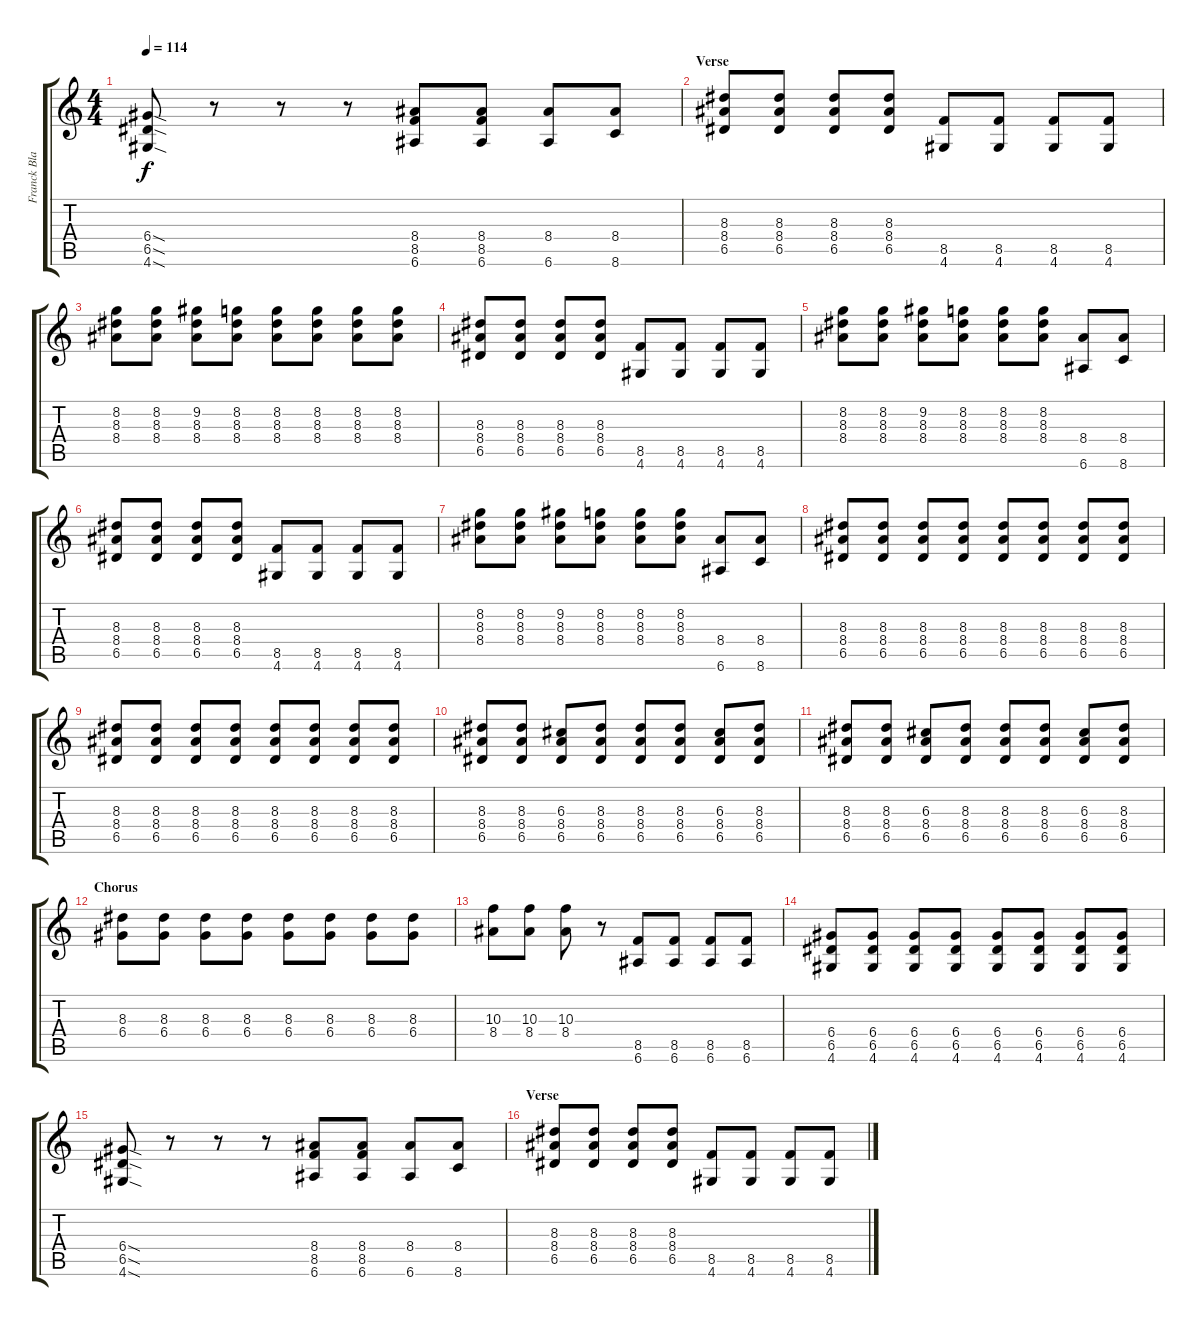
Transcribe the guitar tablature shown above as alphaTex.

\track ("Franck Black" "Franck Bla") {instrument overdrivenguitar}
\staff {score tabs}
\tuning (E4 B3 G3 D3 A2 E2) {hide}
\ts (4 4)
\tempo 114
\clef g2
\ks c
(6.4{sod} 6.5{sod} 4.6{sod}).8{dy f} r.8 r.8 r.8 (8.4 8.5 6.6).8 (8.4 8.5 6.6).8 (8.4 6.6).8 (8.4 8.6).8 |
\section ("" "Verse")
(8.3 8.4 6.5).8 (8.3 8.4 6.5).8 (8.3 8.4 6.5).8 (8.3 8.4 6.5).8 (8.5 4.6).8 (8.5 4.6).8 (8.5 4.6).8 (8.5 4.6).8 |
(8.2 8.3 8.4).8 (8.2 8.3 8.4).8 (9.2 8.3 8.4).8 (8.2 8.3 8.4).8 (8.2 8.3 8.4).8 (8.2 8.3 8.4).8 (8.2 8.3 8.4).8 (8.2 8.3 8.4).8 |
(8.3 8.4 6.5).8 (8.3 8.4 6.5).8 (8.3 8.4 6.5).8 (8.3 8.4 6.5).8 (8.5 4.6).8 (8.5 4.6).8 (8.5 4.6).8 (8.5 4.6).8 |
(8.2 8.3 8.4).8 (8.2 8.3 8.4).8 (9.2 8.3 8.4).8 (8.2 8.3 8.4).8 (8.2 8.3 8.4).8 (8.2 8.3 8.4).8 (8.4 6.6).8 (8.4 8.6).8 |
(8.3 8.4 6.5).8 (8.3 8.4 6.5).8 (8.3 8.4 6.5).8 (8.3 8.4 6.5).8 (8.5 4.6).8 (8.5 4.6).8 (8.5 4.6).8 (8.5 4.6).8 |
(8.2 8.3 8.4).8 (8.2 8.3 8.4).8 (9.2 8.3 8.4).8 (8.2 8.3 8.4).8 (8.2 8.3 8.4).8 (8.2 8.3 8.4).8 (8.4 6.6).8 (8.4 8.6).8 |
(8.3 8.4 6.5).8 (8.3 8.4 6.5).8 (8.3 8.4 6.5).8 (8.3 8.4 6.5).8 (8.3 8.4 6.5).8 (8.3 8.4 6.5).8 (8.3 8.4 6.5).8 (8.3 8.4 6.5).8 |
(8.3 8.4 6.5).8 (8.3 8.4 6.5).8 (8.3 8.4 6.5).8 (8.3 8.4 6.5).8 (8.3 8.4 6.5).8 (8.3 8.4 6.5).8 (8.3 8.4 6.5).8 (8.3 8.4 6.5).8 |
(8.3 8.4 6.5).8 (8.3 8.4 6.5).8 (6.3 8.4 6.5).8 (8.3 8.4 6.5).8 (8.3 8.4 6.5).8 (8.3 8.4 6.5).8 (6.3 8.4 6.5).8 (8.3 8.4 6.5).8 |
(8.3 8.4 6.5).8 (8.3 8.4 6.5).8 (6.3 8.4 6.5).8 (8.3 8.4 6.5).8 (8.3 8.4 6.5).8 (8.3 8.4 6.5).8 (6.3 8.4 6.5).8 (8.3 8.4 6.5).8 |
\section ("" "Chorus")
(8.3 6.4).8 (8.3 6.4).8 (8.3 6.4).8 (8.3 6.4).8 (8.3 6.4).8 (8.3 6.4).8 (8.3 6.4).8 (8.3 6.4).8 |
(10.3 8.4).8 (10.3 8.4).8 (10.3 8.4).8 r.8 (8.5 6.6).8 (8.5 6.6).8 (8.5 6.6).8 (8.5 6.6).8 |
(6.4 6.5 4.6).8 (6.4 6.5 4.6).8 (6.4 6.5 4.6).8 (6.4 6.5 4.6).8 (6.4 6.5 4.6).8 (6.4 6.5 4.6).8 (6.4 6.5 4.6).8 (6.4 6.5 4.6).8 |
(6.4{sod} 6.5{sod} 4.6{sod}).8 r.8 r.8 r.8 (8.4 8.5 6.6).8 (8.4 8.5 6.6).8 (8.4 6.6).8 (8.4 8.6).8 |
\section ("" "Verse")
(8.3 8.4 6.5).8 (8.3 8.4 6.5).8 (8.3 8.4 6.5).8 (8.3 8.4 6.5).8 (8.5 4.6).8 (8.5 4.6).8 (8.5 4.6).8 (8.5 4.6).8
